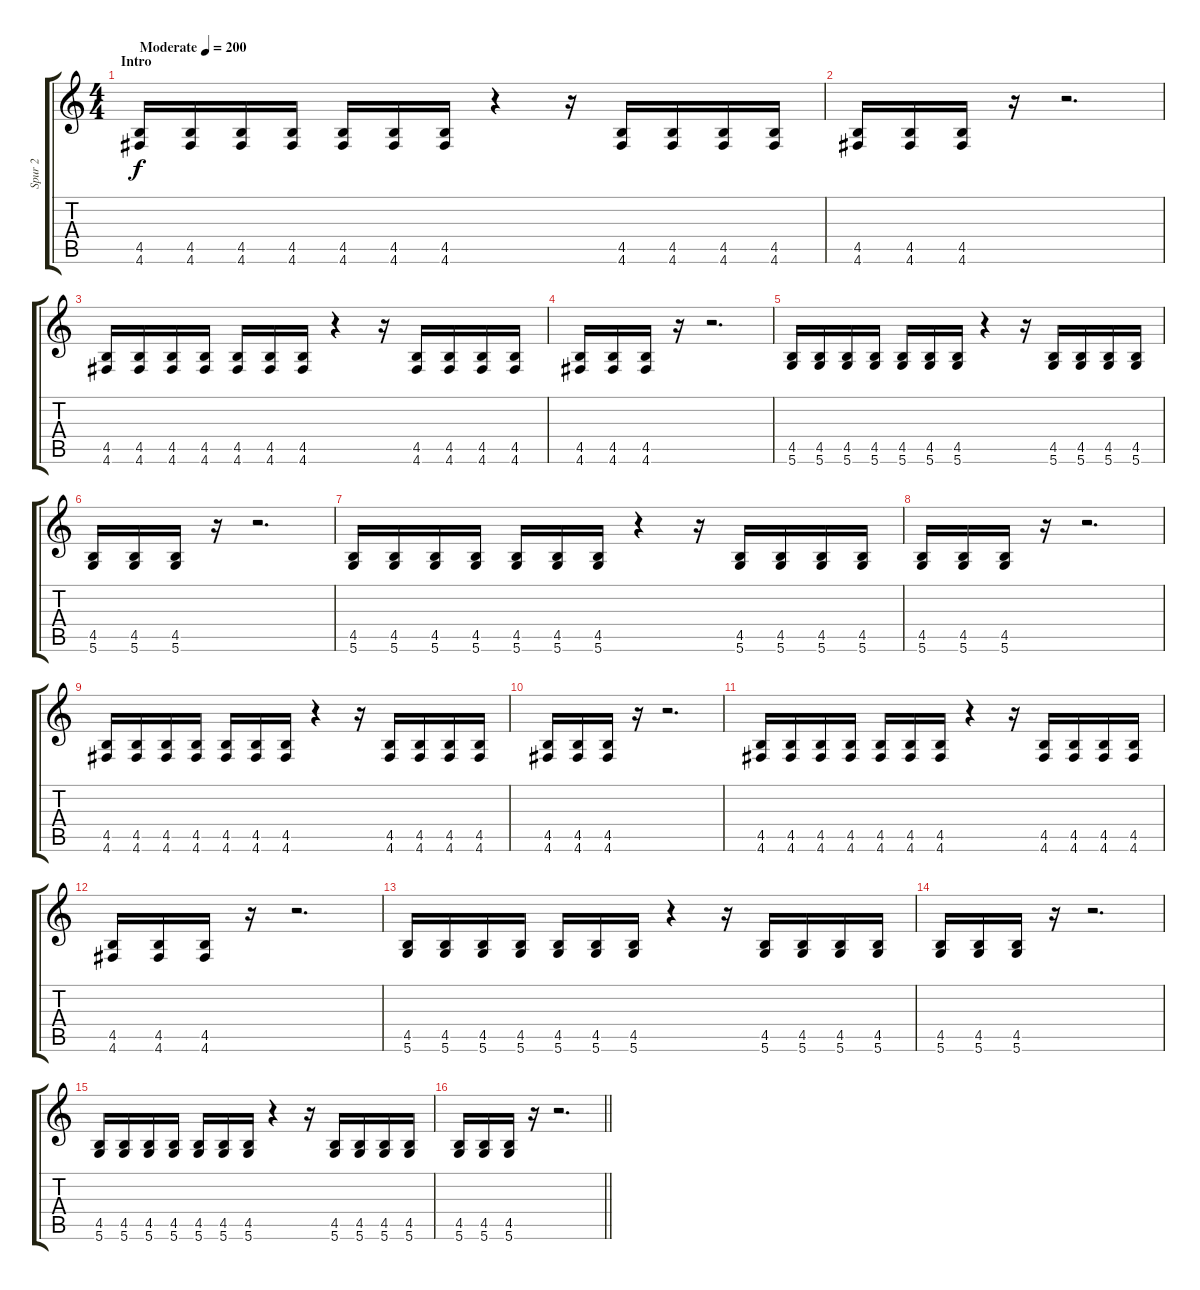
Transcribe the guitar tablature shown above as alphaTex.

\track ("Spur 2" "Spur 2") {instrument distortionguitar}
\staff {score tabs}
\tuning (D4 A3 F3 C3 G2 D2) {hide}
\ts (4 4)
\section ("" "Intro")
\tempo (200 "Moderate")
\clef g2
\ks c
(4.5 4.6).16{dy f instrument distortionguitar} (4.5 4.6).16 (4.5 4.6).16 (4.5 4.6).16 (4.5 4.6).16 (4.5 4.6).16 (4.5 4.6).16 r.4 r.16 (4.5 4.6).16 (4.5 4.6).16 (4.5 4.6).16 (4.5 4.6).16 |
(4.5 4.6).16 (4.5 4.6).16 (4.5 4.6).16 r.16 r.2{d} |
(4.5 4.6).16 (4.5 4.6).16 (4.5 4.6).16 (4.5 4.6).16 (4.5 4.6).16 (4.5 4.6).16 (4.5 4.6).16 r.4 r.16 (4.5 4.6).16 (4.5 4.6).16 (4.5 4.6).16 (4.5 4.6).16 |
(4.5 4.6).16 (4.5 4.6).16 (4.5 4.6).16 r.16 r.2{d} |
(4.5 5.6).16 (4.5 5.6).16 (4.5 5.6).16 (4.5 5.6).16 (4.5 5.6).16 (4.5 5.6).16 (4.5 5.6).16 r.4 r.16 (4.5 5.6).16 (4.5 5.6).16 (4.5 5.6).16 (4.5 5.6).16 |
(4.5 5.6).16 (4.5 5.6).16 (4.5 5.6).16 r.16 r.2{d} |
(4.5 5.6).16 (4.5 5.6).16 (4.5 5.6).16 (4.5 5.6).16 (4.5 5.6).16 (4.5 5.6).16 (4.5 5.6).16 r.4 r.16 (4.5 5.6).16 (4.5 5.6).16 (4.5 5.6).16 (4.5 5.6).16 |
(4.5 5.6).16 (4.5 5.6).16 (4.5 5.6).16 r.16 r.2{d} |
(4.5 4.6).16 (4.5 4.6).16 (4.5 4.6).16 (4.5 4.6).16 (4.5 4.6).16 (4.5 4.6).16 (4.5 4.6).16 r.4 r.16 (4.5 4.6).16 (4.5 4.6).16 (4.5 4.6).16 (4.5 4.6).16 |
(4.5 4.6).16 (4.5 4.6).16 (4.5 4.6).16 r.16 r.2{d} |
(4.5 4.6).16 (4.5 4.6).16 (4.5 4.6).16 (4.5 4.6).16 (4.5 4.6).16 (4.5 4.6).16 (4.5 4.6).16 r.4 r.16 (4.5 4.6).16 (4.5 4.6).16 (4.5 4.6).16 (4.5 4.6).16 |
(4.5 4.6).16 (4.5 4.6).16 (4.5 4.6).16 r.16 r.2{d} |
(4.5 5.6).16 (4.5 5.6).16 (4.5 5.6).16 (4.5 5.6).16 (4.5 5.6).16 (4.5 5.6).16 (4.5 5.6).16 r.4 r.16 (4.5 5.6).16 (4.5 5.6).16 (4.5 5.6).16 (4.5 5.6).16 |
(4.5 5.6).16 (4.5 5.6).16 (4.5 5.6).16 r.16 r.2{d} |
(4.5 5.6).16 (4.5 5.6).16 (4.5 5.6).16 (4.5 5.6).16 (4.5 5.6).16 (4.5 5.6).16 (4.5 5.6).16 r.4 r.16 (4.5 5.6).16 (4.5 5.6).16 (4.5 5.6).16 (4.5 5.6).16 |
\barLineRight lightlight
(4.5 5.6).16 (4.5 5.6).16 (4.5 5.6).16 r.16 r.2{d}
